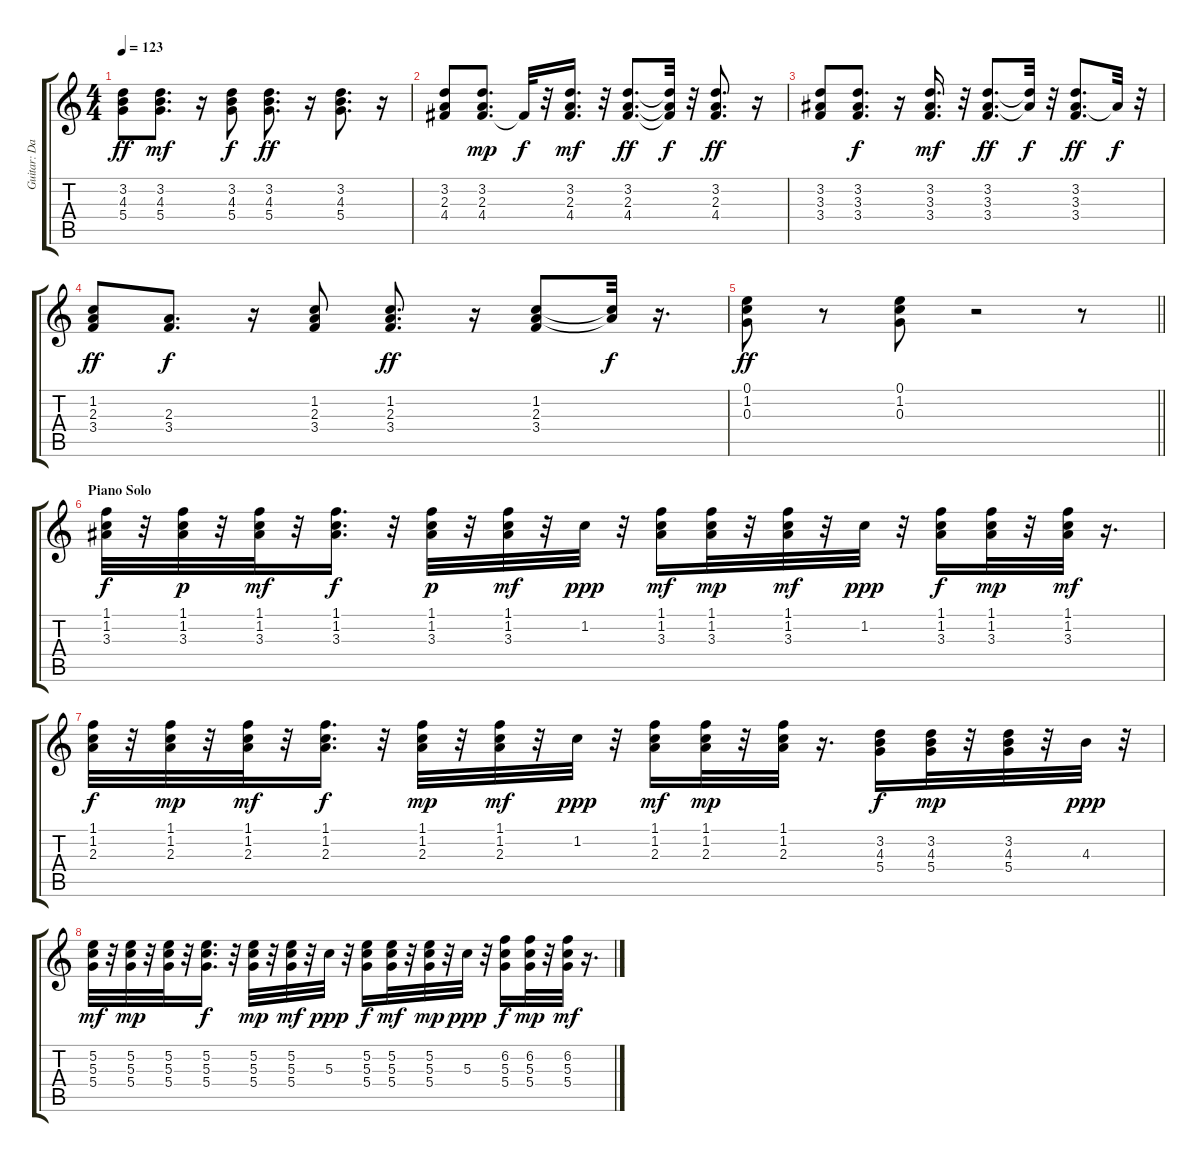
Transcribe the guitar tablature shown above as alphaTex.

\track ("Guitar: Dave Brown" "Guitar: Da") {instrument acousticguitarsteel}
\staff {score tabs}
\tuning (E4 B3 G3 D3 A2 E2) {hide}
\ts (4 4)
\tempo 123
\clef g2
\ks c
(3.2 4.3 5.4).8{dy ff} (3.2 4.3 5.4).8{d dy mf} r.16 (3.2 4.3 5.4).8{dy f} (3.2 4.3 5.4).8{d dy ff} r.16 (3.2 4.3 5.4).8{d} r.16 |
(3.2 2.3 4.4).8 (3.2 2.3 4.4).8{d dy mp} 4.4{t}.32{dy f} r.32 (3.2 2.3 4.4).16{d dy mf} r.32 (3.2 2.3 4.4).8{d dy ff} (3.2{t} 2.3{t} 4.4{t}).32{dy f} r.32 (3.2 2.3 4.4).8{d dy ff} r.16 |
(3.2 3.3 3.4).8 (3.2 3.3 3.4).8{d dy f} r.16 (3.2 3.3 3.4).16{d dy mf} r.32 (3.2 3.3 3.4).8{d dy ff} (3.2{t} 3.3{t}).32{dy f} r.32 (3.2 3.3 3.4).8{d dy ff} 3.3{t}.32{dy f} r.32 |
(1.2 2.3 3.4).8{dy ff} (2.3 3.4).8{d dy f} r.16 (1.2 2.3 3.4).8 (1.2 2.3 3.4).8{d dy ff} r.16 (1.2 2.3 3.4).8 (1.2{t} 2.3{t}).32{dy f} r.16{d} |
\barLineRight lightlight
(0.1 1.2 0.3).8{dy ff} r.8 (0.1 1.2 0.3).8 r.2 r.8 |
\section ("" "Piano Solo")
(1.1 1.2 3.3).32{dy f} r.32 (1.1 1.2 3.3).32{dy p} r.32 (1.1 1.2 3.3).32{dy mf} r.32 (1.1 1.2 3.3).16{d dy f} r.32 (1.1 1.2 3.3).32{dy p} r.32 (1.1 1.2 3.3).32{dy mf} r.32 1.2.32{dy ppp} r.32 (1.1 1.2 3.3).16{dy mf} (1.1 1.2 3.3).32{dy mp} r.32 (1.1 1.2 3.3).32{dy mf} r.32 1.2.32{dy ppp} r.32 (1.1 1.2 3.3).16{dy f} (1.1 1.2 3.3).32{dy mp} r.32 (1.1 1.2 3.3).32{dy mf} r.16{d} |
(1.1 1.2 2.3).32{dy f} r.32 (1.1 1.2 2.3).32{dy mp} r.32 (1.1 1.2 2.3).32{dy mf} r.32 (1.1 1.2 2.3).16{d dy f} r.32 (1.1 1.2 2.3).32{dy mp} r.32 (1.1 1.2 2.3).32{dy mf} r.32 1.2.32{dy ppp} r.32 (1.1 1.2 2.3).16{dy mf} (1.1 1.2 2.3).32{dy mp} r.32 (1.1 1.2 2.3).32 r.16{d} (3.2 4.3 5.4).16{dy f} (3.2 4.3 5.4).32{dy mp} r.32 (3.2 4.3 5.4).32 r.32 4.3.32{dy ppp} r.32 |
(5.2 5.3 5.4).32{dy mf} r.32 (5.2 5.3 5.4).32{dy mp} r.32 (5.2 5.3 5.4).32 r.32 (5.2 5.3 5.4).16{d dy f} r.32 (5.2 5.3 5.4).32{dy mp} r.32 (5.2 5.3 5.4).32{dy mf} r.32 5.3.32{dy ppp} r.32 (5.2 5.3 5.4).16{dy f} (5.2 5.3 5.4).32{dy mf} r.32 (5.2 5.3 5.4).32{dy mp} r.32 5.3.32{dy ppp} r.32 (6.2 5.3 5.4).16{dy f} (6.2 5.3 5.4).32{dy mp} r.32 (6.2 5.3 5.4).32{dy mf} r.16{d}
